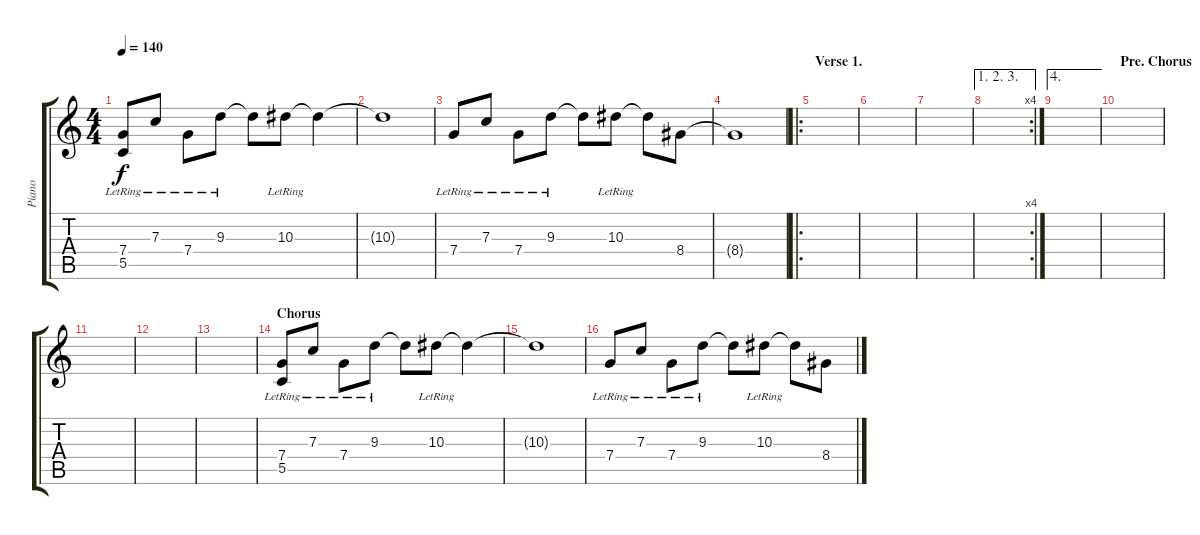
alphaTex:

\track ("Piano" "Piano") {instrument acousticgrandpiano}
\staff {score tabs}
\tuning (D5 A4 F4 C4 G3 D3) {hide}
\ts (4 4)
\tempo 140
\clef g2
\ks c
(7.4{lr} 5.5{lr}).8{dy f} 7.3{lr}.8 7.4{lr}.8 9.3{lr}.8 9.3{t}.8 10.3{lr}.8 10.3{t}.4 |
10.3{t}.1 |
7.4{lr}.8 7.3{lr}.8 7.4{lr}.8 9.3{lr}.8 9.3{t}.8 10.3{lr}.8 10.3{t}.8 8.4.8 |
8.4{t}.1 |
\ro
\section ("" "Verse 1.")
|
|
|
\ae (1 2 3)
\rc 4
|
\ae 4
|
\section ("" "Pre. Chorus")
|
|
|
|
\section ("" "Chorus")
(7.4{lr} 5.5{lr}).8 7.3{lr}.8 7.4{lr}.8 9.3{lr}.8 9.3{t}.8 10.3{lr}.8 10.3{t}.4 |
10.3{t}.1 |
7.4{lr}.8 7.3{lr}.8 7.4{lr}.8 9.3{lr}.8 9.3{t}.8 10.3{lr}.8 10.3{t}.8 8.4.8
